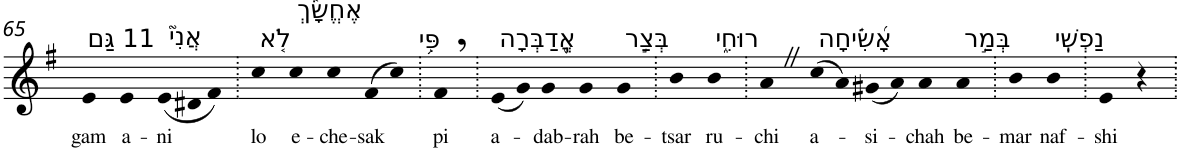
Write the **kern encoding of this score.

**kern	**text
*part1	*part1
*staff1	*staff1
*I"Piano	*
*I'Pno	*
!!LO:PB:g=z
*clefG2	*
*k[f#]	*
*G:	*
=65	=65
!LO:TX:a:t=11 גַּם	!
!	!LO:LY:b
4e	gam
!LO:TX:a:t=אֲנִי֮	!
!	!LO:LY:b
4e	a-
!	!LO:LY:b
(12e	-ni
12d#X	.
12f#)	.
=66.	=66.
!LO:TX:a:t=לֹ֤א	!
!	!LO:LY:b
4cc	lo
!LO:TX:a:t=אֶחֱשָׂ֫ךְ	!
!	!LO:LY:b
4cc	e-
!	!LO:LY:b
4cc	-che-
!	!LO:LY:b
(8f#	-sak
8cc)	.
=67.	=67.
!LO:TX:a:t=פִּ֥י	!
!	!LO:LY:b
4f#,	pi
=68.	=68.
!LO:TX:a:t=אֲֽ֭דַבְּרָה	!
!	!LO:LY:b
(8e	a-
8g)	.
!	!LO:LY:b
4g	-dab-
!	!LO:LY:b
4g	-rah
!LO:TX:a:t=בְּצַ֣ר	!
!	!LO:LY:b
4g	be-
=69.	=69.
!	!LO:LY:b
4b	-tsar
!LO:TX:a:t=רוּחִ֑י	!
!	!LO:LY:b
4b	ru-
=70.	=70.
!	!LO:LY:b
4aZ	-chi
!LO:TX:a:t=אָ֝שִׂ֗יחָה	!
!	!LO:LY:b
(8cc	a-
8a)	.
!	!LO:LY:b
(8g#X	-si-
8a)	.
!	!LO:LY:b
4a	-chah
!LO:TX:a:t=בְּמַ֣ר	!
!	!LO:LY:b
4a	be-
=71.	=71.
!	!LO:LY:b
4b	-mar
!LO:TX:a:t=נַפְשִֽׁי	!
!	!LO:LY:b
4b	naf-
=72.	=72.
!	!LO:LY:b
4e	-shi
4r	.
=.	=.
*-	*-
